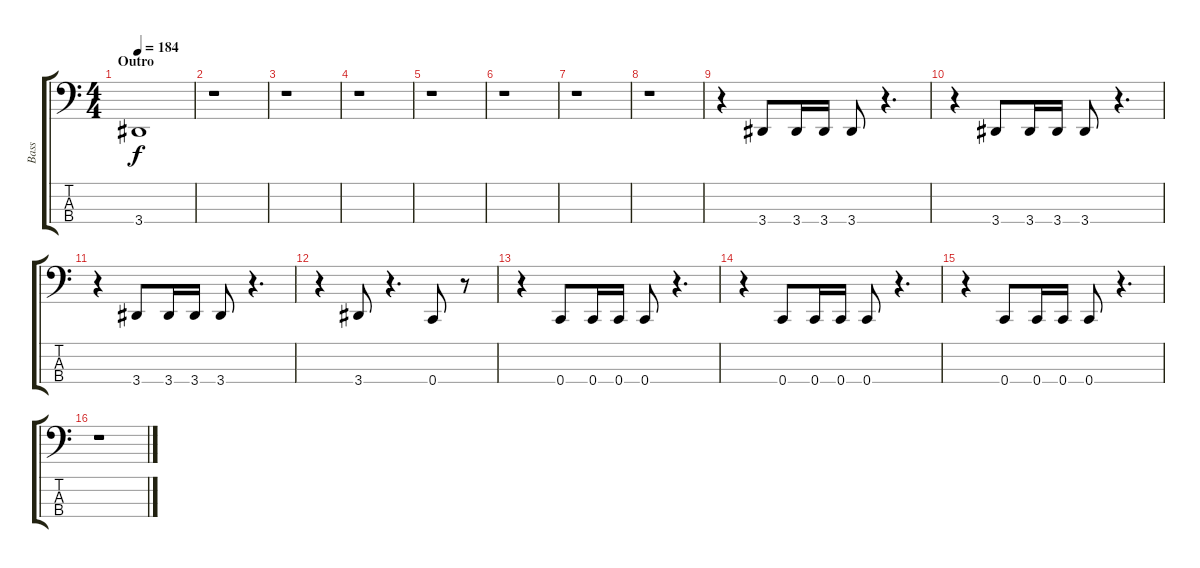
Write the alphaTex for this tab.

\track ("Bass" "Bass") {instrument electricbassfinger}
\staff {score tabs}
\tuning (F2 C2 G1 C1) {hide}
\ts (4 4)
\section ("" "Outro")
\tempo 184
\clef f4
\ks c
3.4{t}.1{dy f} |
r.1 |
r.1 |
r.1 |
r.1 |
r.1 |
r.1 |
r.1 |
r.4 3.4.8 3.4.16 3.4.16 3.4.8 r.4{d} |
r.4 3.4.8 3.4.16 3.4.16 3.4.8 r.4{d} |
r.4 3.4.8 3.4.16 3.4.16 3.4.8 r.4{d} |
r.4 3.4.8 r.4{d} 0.4.8 r.8 |
r.4 0.4.8 0.4.16 0.4.16 0.4.8 r.4{d} |
r.4 0.4.8 0.4.16 0.4.16 0.4.8 r.4{d} |
r.4 0.4.8 0.4.16 0.4.16 0.4.8 r.4{d} |
r.1
